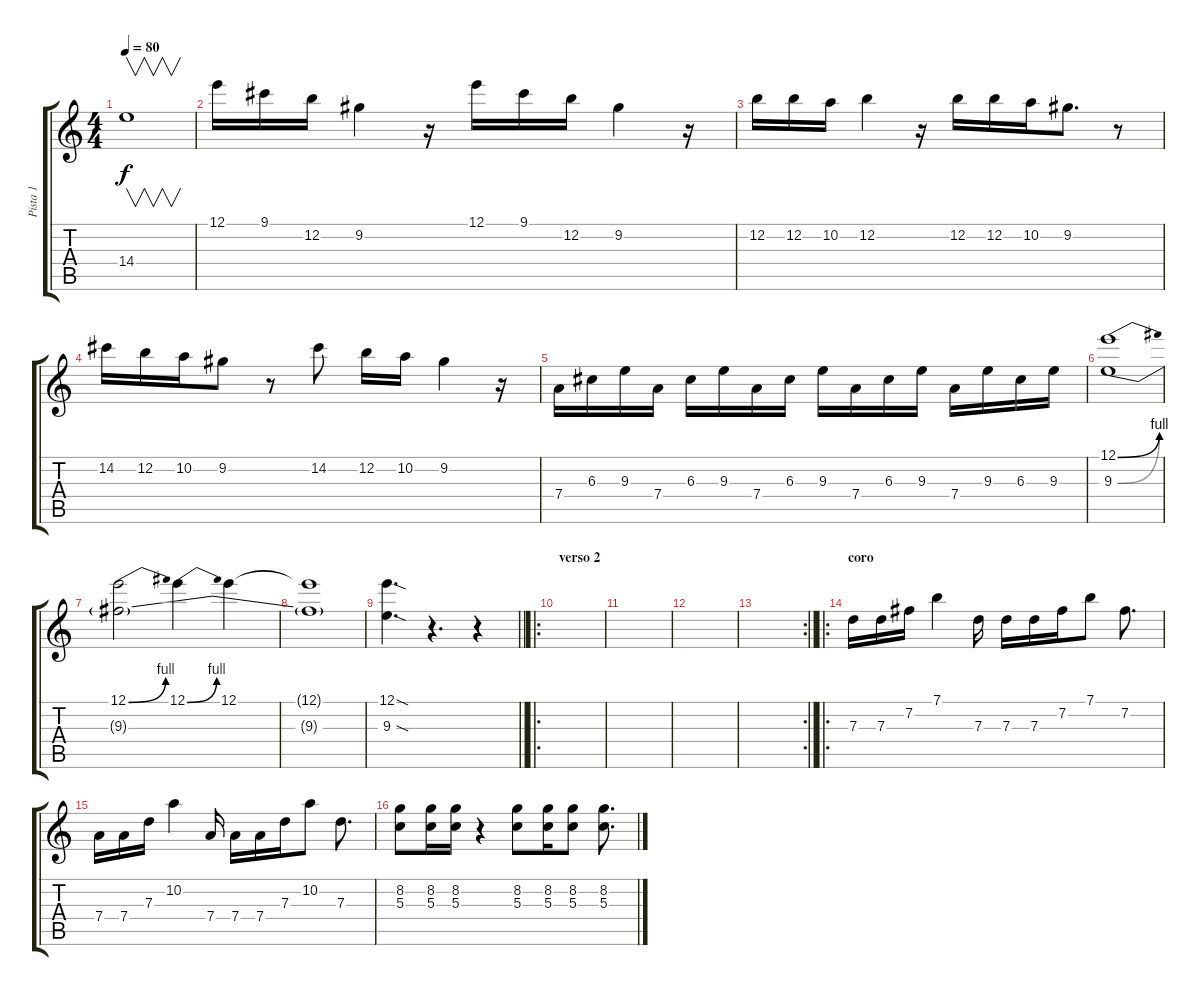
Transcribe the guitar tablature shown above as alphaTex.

\track ("Pista 1" "Pista 1") {instrument distortionguitar}
\staff {score tabs}
\tuning (E4 B3 G3 D3 A2 E2) {hide}
\ts (4 4)
\tempo 80
\clef g2
\ks c
14.4.1{v dy f} |
12.1.16 9.1.16 12.2.16 9.2.4 r.16 12.1.16 9.1.16 12.2.16 9.2.4 r.16 |
12.2.16 12.2.16 10.2.16 12.2.4 r.16 12.2.16 12.2.16 10.2.16 9.2.8{d} r.8 |
14.2.16 12.2.16 10.2.16 9.2.8 r.8 14.2.8 12.2.16 10.2.16 9.2.4 r.16 |
7.4.16 6.3.16 9.3.16 7.4.16 6.3.16 9.3.16 7.4.16 6.3.16 9.3.16 7.4.16 6.3.16 9.3.16 7.4.16 9.3.16 6.3.16 9.3.16 |
(12.1{be (bend 0 0 60 4)} 9.3{be (bend 0 0 60 4)}).1 |
(12.1{be (bend 0 0 60 4)} 9.3{t}).2 12.1{be (bend 0 0 60 4)}.4 12.1.4 |
(12.1{t} 9.3{t}).1 |
\barLineRight lightlight
(12.1{sod} 9.3{sod}).4{d} r.4{d} r.4 |
\ro
\section ("" "verso 2")
|
|
|
\rc 2
\barLineRight lightlight
|
\ro
\section ("" "coro")
7.3.16{volume 6} 7.3.16 7.2.16 7.1.4 7.3.16 7.3.16 7.3.16 7.2.16 7.1.8 7.2.8{d} |
7.4.16 7.4.16 7.3.16 10.2.4 7.4.16 7.4.16 7.4.16 7.3.16 10.2.8 7.3.8{d} |
(8.2 5.3).8 (8.2 5.3).16 (8.2 5.3).16 r.4 (8.2 5.3).8 (8.2 5.3).16 (8.2 5.3).8 (8.2 5.3).8{d}
